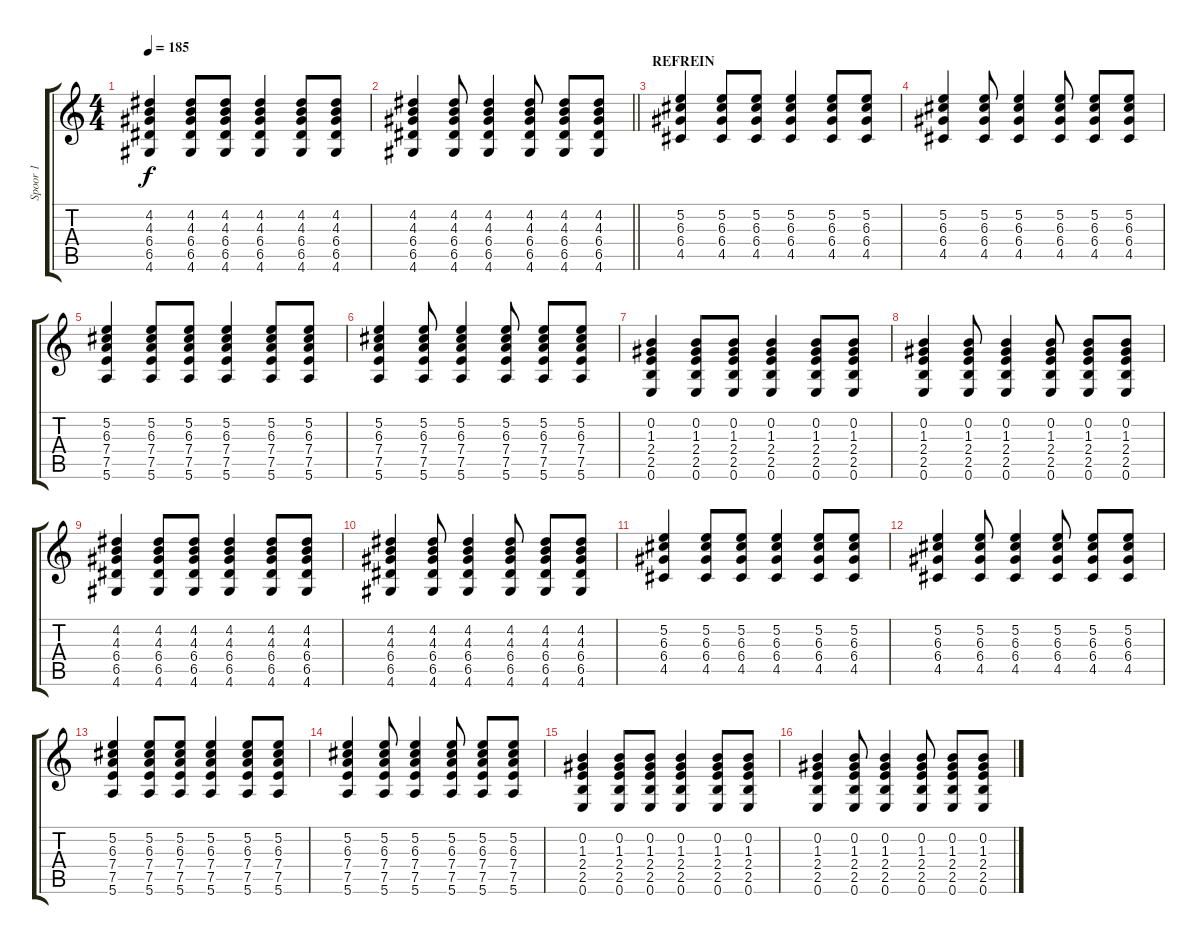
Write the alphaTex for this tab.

\track ("Spoor 1" "Spoor 1") {instrument acousticguitarnylon}
\staff {score tabs}
\tuning (E4 B3 G3 D3 A2 E2) {hide}
\ts (4 4)
\tempo 185
\clef g2
\ks c
(4.2 4.3 6.4 6.5 4.6).4{dy f} (4.2 4.3 6.4 6.5 4.6).8 (4.2 4.3 6.4 6.5 4.6).8 (4.2 4.3 6.4 6.5 4.6).4 (4.2 4.3 6.4 6.5 4.6).8 (4.2 4.3 6.4 6.5 4.6).8 |
\barLineRight lightlight
(4.2 4.3 6.4 6.5 4.6).4 (4.2 4.3 6.4 6.5 4.6).8 (4.2 4.3 6.4 6.5 4.6).4 (4.2 4.3 6.4 6.5 4.6).8 (4.2 4.3 6.4 6.5 4.6).8 (4.2 4.3 6.4 6.5 4.6).8 |
\section ("" "REFREIN")
(5.2 6.3 6.4 4.5).4 (5.2 6.3 6.4 4.5).8 (5.2 6.3 6.4 4.5).8 (5.2 6.3 6.4 4.5).4 (5.2 6.3 6.4 4.5).8 (5.2 6.3 6.4 4.5).8 |
(5.2 6.3 6.4 4.5).4 (5.2 6.3 6.4 4.5).8 (5.2 6.3 6.4 4.5).4 (5.2 6.3 6.4 4.5).8 (5.2 6.3 6.4 4.5).8 (5.2 6.3 6.4 4.5).8 |
(5.2 6.3 7.4 7.5 5.6).4 (5.2 6.3 7.4 7.5 5.6).8 (5.2 6.3 7.4 7.5 5.6).8 (5.2 6.3 7.4 7.5 5.6).4 (5.2 6.3 7.4 7.5 5.6).8 (5.2 6.3 7.4 7.5 5.6).8 |
(5.2 6.3 7.4 7.5 5.6).4 (5.2 6.3 7.4 7.5 5.6).8 (5.2 6.3 7.4 7.5 5.6).4 (5.2 6.3 7.4 7.5 5.6).8 (5.2 6.3 7.4 7.5 5.6).8 (5.2 6.3 7.4 7.5 5.6).8 |
(0.2 1.3 2.4 2.5 0.6).4 (0.2 1.3 2.4 2.5 0.6).8 (0.2 1.3 2.4 2.5 0.6).8 (0.2 1.3 2.4 2.5 0.6).4 (0.2 1.3 2.4 2.5 0.6).8 (0.2 1.3 2.4 2.5 0.6).8 |
(0.2 1.3 2.4 2.5 0.6).4 (0.2 1.3 2.4 2.5 0.6).8 (0.2 1.3 2.4 2.5 0.6).4 (0.2 1.3 2.4 2.5 0.6).8 (0.2 1.3 2.4 2.5 0.6).8 (0.2 1.3 2.4 2.5 0.6).8 |
(4.2 4.3 6.4 6.5 4.6).4 (4.2 4.3 6.4 6.5 4.6).8 (4.2 4.3 6.4 6.5 4.6).8 (4.2 4.3 6.4 6.5 4.6).4 (4.2 4.3 6.4 6.5 4.6).8 (4.2 4.3 6.4 6.5 4.6).8 |
(4.2 4.3 6.4 6.5 4.6).4 (4.2 4.3 6.4 6.5 4.6).8 (4.2 4.3 6.4 6.5 4.6).4 (4.2 4.3 6.4 6.5 4.6).8 (4.2 4.3 6.4 6.5 4.6).8 (4.2 4.3 6.4 6.5 4.6).8 |
(5.2 6.3 6.4 4.5).4 (5.2 6.3 6.4 4.5).8 (5.2 6.3 6.4 4.5).8 (5.2 6.3 6.4 4.5).4 (5.2 6.3 6.4 4.5).8 (5.2 6.3 6.4 4.5).8 |
(5.2 6.3 6.4 4.5).4 (5.2 6.3 6.4 4.5).8 (5.2 6.3 6.4 4.5).4 (5.2 6.3 6.4 4.5).8 (5.2 6.3 6.4 4.5).8 (5.2 6.3 6.4 4.5).8 |
(5.2 6.3 7.4 7.5 5.6).4 (5.2 6.3 7.4 7.5 5.6).8 (5.2 6.3 7.4 7.5 5.6).8 (5.2 6.3 7.4 7.5 5.6).4 (5.2 6.3 7.4 7.5 5.6).8 (5.2 6.3 7.4 7.5 5.6).8 |
(5.2 6.3 7.4 7.5 5.6).4 (5.2 6.3 7.4 7.5 5.6).8 (5.2 6.3 7.4 7.5 5.6).4 (5.2 6.3 7.4 7.5 5.6).8 (5.2 6.3 7.4 7.5 5.6).8 (5.2 6.3 7.4 7.5 5.6).8 |
(0.2 1.3 2.4 2.5 0.6).4 (0.2 1.3 2.4 2.5 0.6).8 (0.2 1.3 2.4 2.5 0.6).8 (0.2 1.3 2.4 2.5 0.6).4 (0.2 1.3 2.4 2.5 0.6).8 (0.2 1.3 2.4 2.5 0.6).8 |
(0.2 1.3 2.4 2.5 0.6).4 (0.2 1.3 2.4 2.5 0.6).8 (0.2 1.3 2.4 2.5 0.6).4 (0.2 1.3 2.4 2.5 0.6).8 (0.2 1.3 2.4 2.5 0.6).8 (0.2 1.3 2.4 2.5 0.6).8
